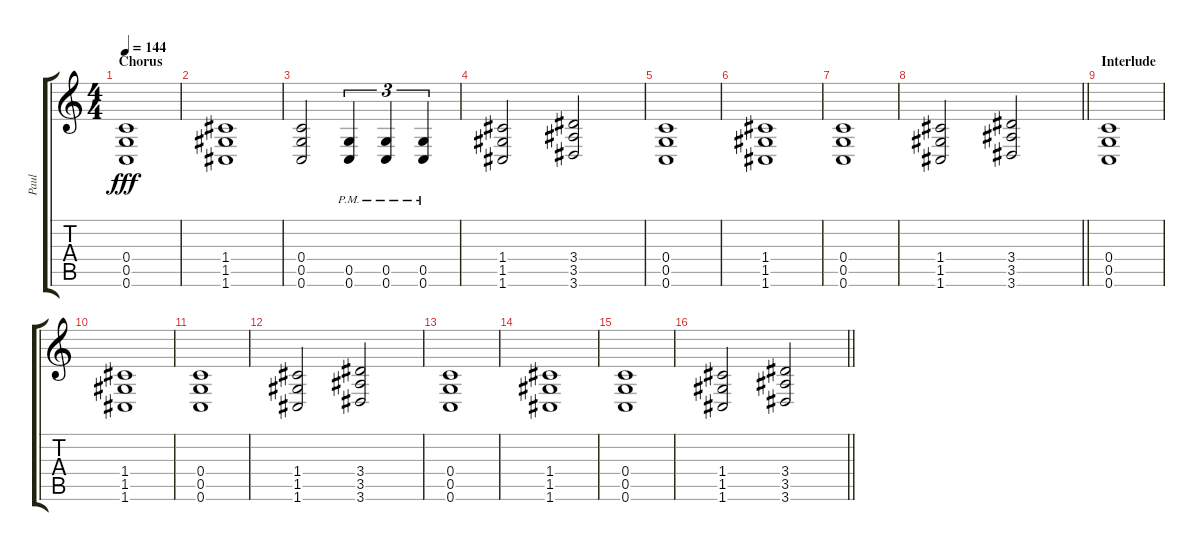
\track ("Paul" "Paul") {instrument distortionguitar}
\staff {score tabs}
\tuning (D4 A3 F3 C3 G2 C2) {hide}
\ts (4 4)
\section ("" "Chorus")
\tempo 144
\clef g2
\ks c
(0.4 0.5 0.6).1{dy fff volume 13 instrument distortionguitar} |
(1.4 1.5 1.6).1 |
(0.4 0.5 0.6).2 (0.5 0.6{pm}).4{tu (3 2)} (0.5 0.6{pm}).4{tu (3 2)} (0.5 0.6{pm}).4{tu (3 2)} |
(1.4 1.5 1.6).2 (3.4 3.5 3.6).2 |
(0.4 0.5 0.6).1 |
(1.4 1.5 1.6).1 |
(0.4 0.5 0.6).1 |
\barLineRight lightlight
(1.4 1.5 1.6).2 (3.4 3.5 3.6).2 |
\section ("" "Interlude")
(0.4 0.5 0.6).1 |
(1.4 1.5 1.6).1 |
(0.4 0.5 0.6).1 |
(1.4 1.5 1.6).2 (3.4 3.5 3.6).2 |
(0.4 0.5 0.6).1 |
(1.4 1.5 1.6).1 |
(0.4 0.5 0.6).1 |
\barLineRight lightlight
(1.4 1.5 1.6).2 (3.4 3.5 3.6).2
